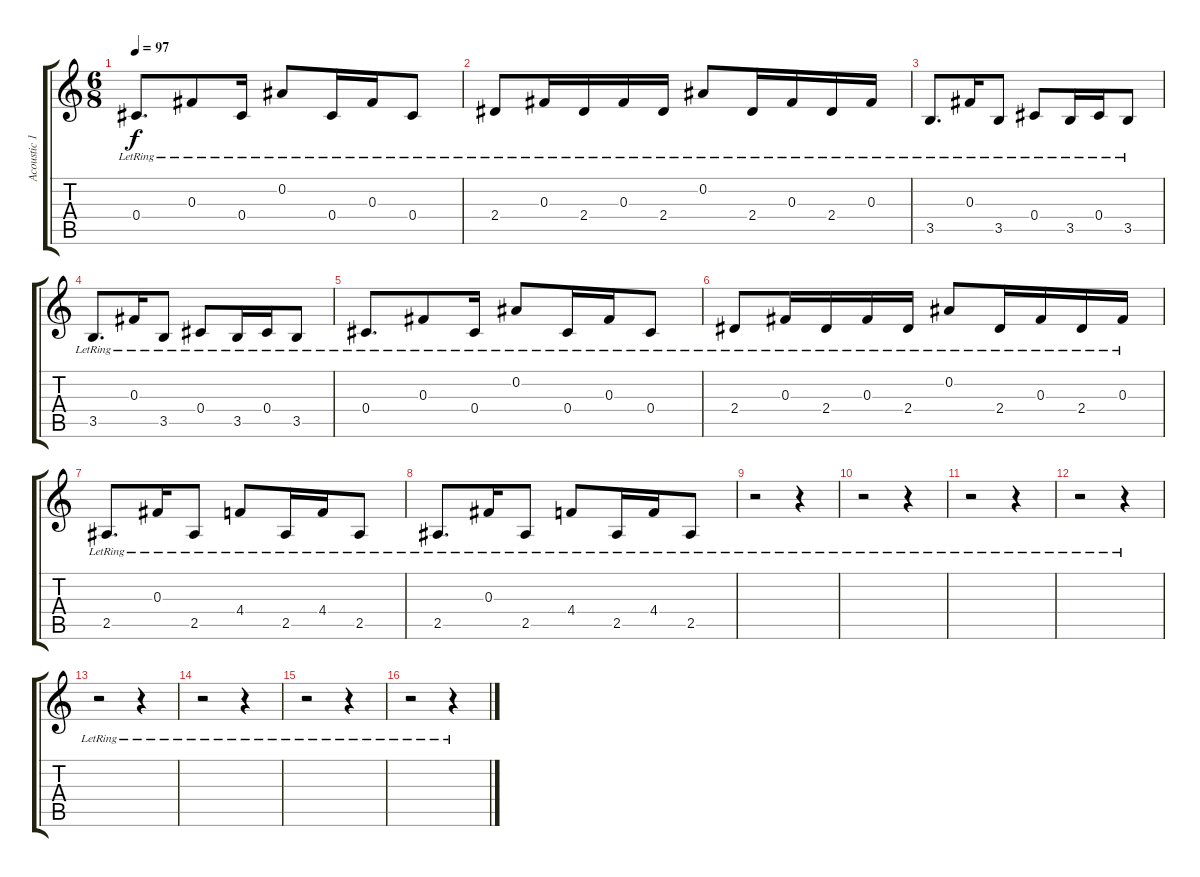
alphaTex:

\track ("Acoustic 1" "Acoustic 1") {instrument acousticguitarnylon}
\staff {score tabs}
\tuning (Eb4 Bb3 Gb3 Db3 Ab2 Eb2) {hide}
\ts (6 8)
\tempo 97
\clef g2
\ks c
0.4{lr}.8{d dy f} 0.3{lr}.8 0.4{lr}.16 0.2{lr}.8 0.4{lr}.16 0.3{lr}.16 0.4{lr}.8 |
2.4{lr}.8 0.3{lr}.16 2.4{lr}.16 0.3{lr}.16 2.4{lr}.16 0.2{lr}.8 2.4{lr}.16 0.3{lr}.16 2.4{lr}.16 0.3{lr}.16 |
3.5{lr}.8{d} 0.3{lr}.16 3.5{lr}.8 0.4{lr}.8 3.5{lr}.16 0.4{lr}.16 3.5{lr}.8 |
3.5{lr}.8{d} 0.3{lr}.16 3.5{lr}.8 0.4{lr}.8 3.5{lr}.16 0.4{lr}.16 3.5{lr}.8 |
0.4{lr}.8{d} 0.3{lr}.8 0.4{lr}.16 0.2{lr}.8 0.4{lr}.16 0.3{lr}.16 0.4{lr}.8 |
2.4{lr}.8 0.3{lr}.16 2.4{lr}.16 0.3{lr}.16 2.4{lr}.16 0.2{lr}.8 2.4{lr}.16 0.3{lr}.16 2.4{lr}.16 0.3{lr}.16 |
2.5{lr}.8{d} 0.3{lr}.16 2.5{lr}.8 4.4{lr}.8 2.5{lr}.16 4.4{lr}.16 2.5{lr}.8 |
2.5{lr}.8{d} 0.3{lr}.16 2.5{lr}.8 4.4{lr}.8 2.5{lr}.16 4.4{lr}.16 2.5{lr}.8 |
r.2 r.4 |
r.2 r.4 |
r.2 r.4 |
r.2 r.4 |
r.2 r.4 |
r.2 r.4 |
r.2 r.4 |
r.2 r.4
